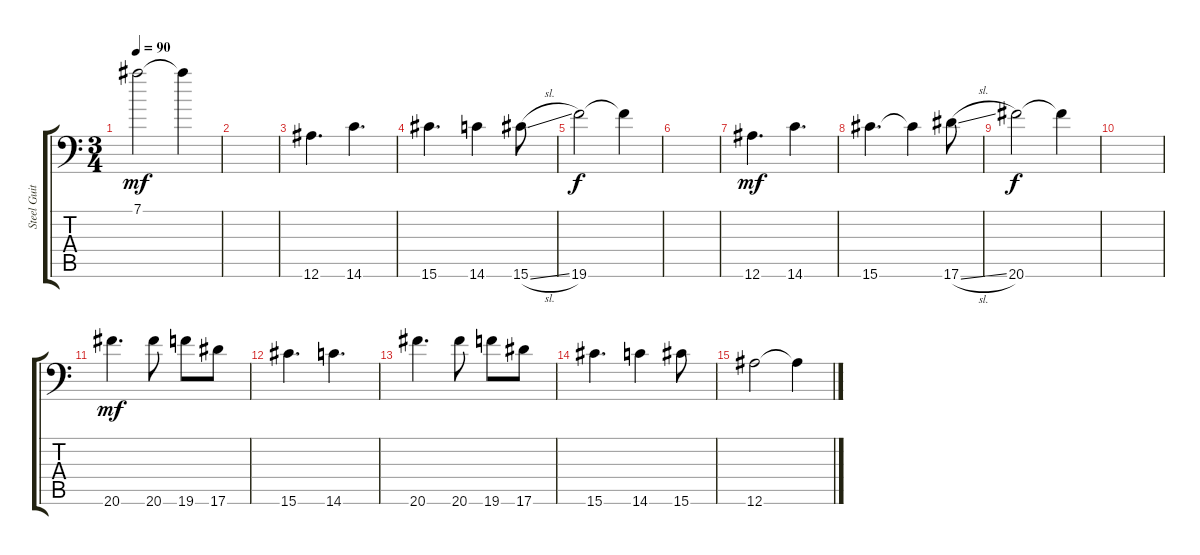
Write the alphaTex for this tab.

\track ("Steel Guitar" "Steel Guit") {instrument acousticguitarsteel}
\staff {score tabs}
\tuning (Eb4 Bb3 Gb3 Db3 A2 Bb1) {hide}
\ts (3 4)
\tempo 90
\clef f4
\ks c
7.1.2{dy mf} 7.1{t}.4 |
|
12.6.4{d} 14.6.4{d} |
15.6.4{d} 14.6.4 15.6{sl}.8 |
19.6.2{dy f} 19.6{t}.4 |
|
12.6.4{d dy mf} 14.6.4{d} |
15.6.4{d} 15.6{t}.4 17.6{sl}.8 |
20.6.2{dy f} 20.6{t}.4 |
|
20.6.4{d dy mf} 20.6.8 19.6.8 17.6.8 |
15.6.4{d} 14.6.4{d} |
20.6.4{d} 20.6.8 19.6.8 17.6.8 |
15.6.4{d} 14.6.4 15.6.8 |
12.6.2 12.6{t}.4
